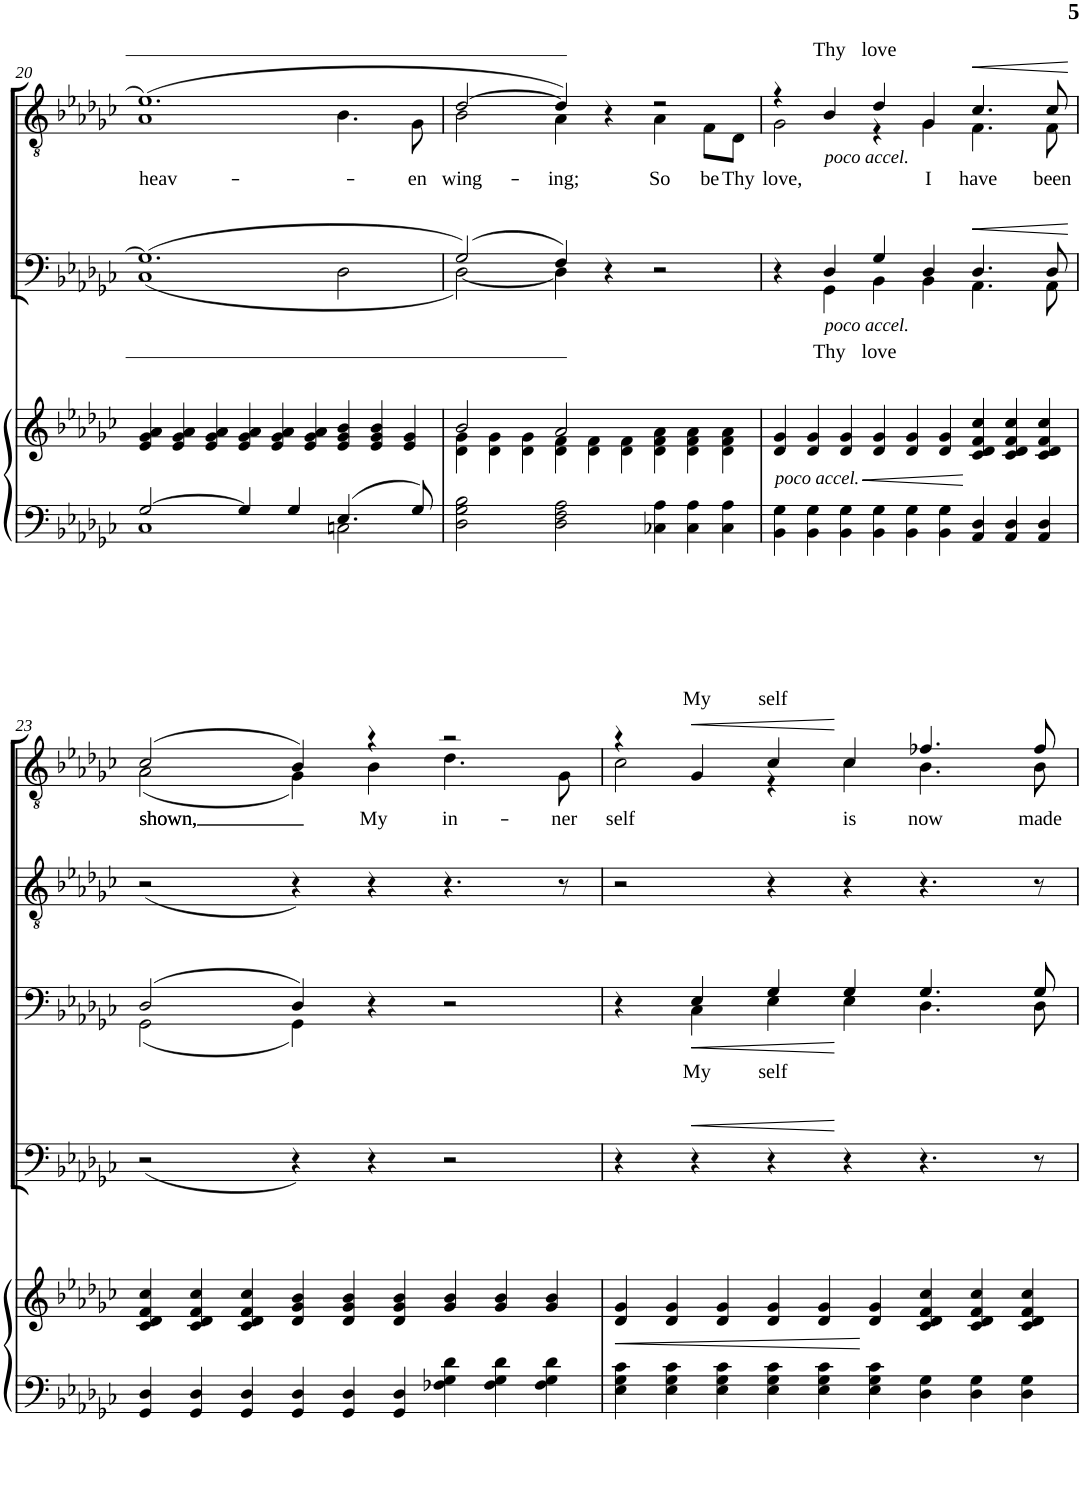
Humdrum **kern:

**kern	**kern	**dynam	**kern	**text	**dynam	**kern	**text	**dynam
*part3	*part3	*part3	*part2	*part2	*part2	*part1	*part1	*part1
*staff4	*staff3	*staff3/4	*staff2	*staff2	*staff2	*staff1	*staff1	*staff1
*I"Piano 5	*	*	*I"Piano 3	*	*	*I"Piano 1	*	*
*I'Pno	*	*	*I'Pno	*	*	*I'Pno	*	*
!!LO:PB:g=z
*clefF4	*clefG2	*	*clefF4	*	*	*clefGv2	*	*
*k[b-e-a-d-g-c-]	*k[b-e-a-d-g-c-]	*	*k[b-e-a-d-g-c-]	*	*	*k[b-e-a-d-g-c-]	*	*
*M3/2	*M3/2	*	*M3/2	*	*	*M3/2	*	*
=20	=20	=20	=20	=20	=20	=20	=20	=20
*^	*	*	*^	*	*	*^	*	*
!	!	!	!	!	!	!	!	!	!	!LO:LY:b	!
[2G-/	1C-	6e-/ 6g-/ 6a-/	.	(1.G-]	(1C-	.	.	(1.e-	1A-	heav-	.
.	.	6e-/ 6g-/ 6a-/	.	.	.	.	.	.	.	.	.
.	.	6e-/ 6g-/ 6a-/	.	.	.	.	.	.	.	.	.
4G-/]	.	6e-/ 6g-/ 6a-/	.	.	.	.	.	.	.	.	.
.	.	6e-/ 6g-/ 6a-/	.	.	.	.	.	.	.	.	.
4G-/	.	.	.	.	.	.	.	.	.	.	.
.	.	6e-/ 6g-/ 6a-/	.	.	.	.	.	.	.	.	.
4.E-/	2Cn\	6e-/ 6g-/ 6b-/	.	.	2D-\	.	.	.	4.B-\	.	.
.	.	6e-/ 6g-/ 6b-/	.	.	.	.	.	.	.	.	.
.	.	6e-/ 6g-/	.	.	.	.	.	.	.	.	.
!	!	!	!	!	!	!	!	!	!	!LO:LY:b	!
8G-/	.	.	.	.	.	.	.	.	8G-\	-en	.
*v	*v	*	*	*	*	*	*	*	*	*	*
=21	=21	=21	=21	=21	=21	=21	=21	=21	=21	=21
*	*^	*	*	*	*	*	*	*	*	*
!	!	!	!	!	!	!	!	!	!	!LO:LY:b	!
2D-\ 2G-\ 2B-\	2b-/	6d-\ 6g-\	.	(2G-/)	[2D-\)	.	.	[2d-/	2B-\	wing-	.
.	.	6d-\ 6g-\	.	.	.	.	.	.	.	.	.
.	.	6d-\ 6g-\	.	.	.	.	.	.	.	.	.
!	!	!	!	!	!	!	!	!	!	!LO:LY:b	!
2D-\ 2F\ 2A-\	2a-/	6d-\ 6f\	.	4F/)	4D-\]	.	.	4d-/])	4A-\	-ing;	.
.	.	6d-\ 6f\	.	.	.	.	.	.	.	.	.
.	.	.	.	4r	2.ryy	.	.	4r	4ryy	.	.
.	.	6d-\ 6f\	.	.	.	.	.	.	.	.	.
!	!	!	!	!	!	!	!	!	!	!LO:LY:b	!
6C-X\ 6A-\	2ryy	6d-\ 6f\ 6a-\	.	2r	.	.	.	2r	4A-\	So	.
6C-\ 6A-\	.	6d-\ 6f\ 6a-\	.	.	.	.	.	.	.	.	.
!	!	!	!	!	!	!	!	!	!	!LO:LY:b	!
.	.	.	.	.	.	.	.	.	8F\L	be	.
6C-\ 6A-\	.	6d-\ 6f\ 6a-\	.	.	.	.	.	.	.	.	.
!	!	!	!	!	!	!	!	!	!	!LO:LY:b	!
.	.	.	.	.	.	.	.	.	8D-\J	Thy	.
*	*v	*v	*	*	*	*	*	*	*	*	*
=22	=22	=22	=22	=22	=22	=22	=22	=22	=22	=22
!	!LO:TX:b:i:t=poco accel.	!	!	!	!	!	!	!	!	!
!	!	!LO:HP:b	!	!	!	!	!	!	!LO:LY:b	!
6BB-\ 6G-\	6d-/ 6g-/	<	4r	4ryy	.	.	4r	2G-\	love,	.
6BB-\ 6G-\	6d-/ 6g-/	.	.	.	.	.	.	.	.	.
!	!	!	!	!	!	!	!LO:TX:b:i:t=poco accel.	!	!	!
!	!	!	!LO:TX:b:i:t=poco accel.	!	!	!	!	!	!	!
!	!	!	!	!	!LO:LY:b	!	!	!	!LO:LY:a	!
.	.	.	4D-/	4GG-\	Thy	.	4B-/	.	Thy	.
6BB-\ 6G-\	6d-/ 6g-/	.	.	.	.	.	.	.	.	.
!	!	!	!	!	!LO:LY:b	!	!	!	!LO:LY:a	!
6BB-\ 6G-\	6d-/ 6g-/	.	4G-/	4BB-\	love	.	4d-/	4r	love	.
6BB-\ 6G-\	6d-/ 6g-/	.	.	.	.	.	.	.	.	.
!	!	!	!	!	!	!	!	!	!LO:LY:b	!
.	.	.	4D-/	4BB-\	.	.	4G-/	4G-\	I	.
6BB-\ 6G-\	6d-/ 6g-/	.	.	.	.	.	.	.	.	.
!	!	!	!	!	!	!LO:HP:b	!	!	!LO:LY:b	!LO:HP:b
6AA-/ 6D-/	6c-/ 6d-/ 6f/ 6cc-/	[	4.D-/	4.AA-\	.	<	4.c-/	4.F\	have	<
6AA-/ 6D-/	6c-/ 6d-/ 6f/ 6cc-/	.	.	.	.	.	.	.	.	.
6AA-/ 6D-/	6c-/ 6d-/ 6f/ 6cc-/	.	.	.	.	.	.	.	.	.
!	!	!	!	!	!	!	!	!	!LO:LY:b	!
.	.	.	8D-/	8AA-\	.	.	8c-/	8F\	been	.
*	*	*	*v	*v	*	*	*	*	*	*
*	*	*	*	*	*	*v	*v	*	*
.	.	.	.	.	[	.	.	[
!!LO:LB:g=z
=23	=23	=23	=23	=23	=23	=23	=23	=23
*	*	*	*^	*	*	*	*	*
!	!	!	!	!	!	!	!	!LO:LY:b	!
*	*	*	*	*	*	*	*^	*	*
!	!	!	!	!	!	!	!	!	!LO:LY:b	!
6GG-/ 6D-/	6c-/ 6d-/ 6f/ 6cc-/	.	(2D-/	(2GG-\	.	.	(2c-/	(2A-\	shown,	.
6GG-/ 6D-/	6c-/ 6d-/ 6f/ 6cc-/	.	.	.	.	.	.	.	.	.
6GG-/ 6D-/	6c-/ 6d-/ 6f/ 6cc-/	.	.	.	.	.	.	.	.	.
6GG-/ 6D-/	6d-/ 6g-/ 6b-/	.	4D-/)	4GG-\)	.	.	4B-/)	4G-\)	.	.
6GG-/ 6D-/	6d-/ 6g-/ 6b-/	.	.	.	.	.	.	.	.	.
!	!	!	!	!	!	!	!	!	!LO:LY:b	!
.	.	.	4r	2.ryy	.	.	4r	4B-\	My	.
6GG-/ 6D-/	6d-/ 6g-/ 6b-/	.	.	.	.	.	.	.	.	.
!	!	!	!	!	!	!	!	!	!LO:LY:b	!
6F-X\ 6G-\ 6d-\	6g-/ 6b-/	.	2r	.	.	.	2r	4.d-\	in-	.
6F-\ 6G-\ 6d-\	6g-/ 6b-/	.	.	.	.	.	.	.	.	.
6F-\ 6G-\ 6d-\	6g-/ 6b-/	.	.	.	.	.	.	.	.	.
!	!	!	!	!	!	!	!	!	!LO:LY:b	!
.	.	.	.	.	.	.	.	8G-\	-ner	.
=24	=24	=24	=24	=24	=24	=24	=24	=24	=24	=24
!	!	!LO:HP:b	!	!	!	!	!	!	!LO:LY:b	!
6E-\ 6G-\ 6c-\	6d-/ 6g-/	<	4r	4ryy	.	.	4r	2c-\	self	.
6E-\ 6G-\ 6c-\	6d-/ 6g-/	.	.	.	.	.	.	.	.	.
!	!	!	!	!	!LO:LY:b	!LO:HP:b	!	!	!LO:LY:a	!LO:HP:b
.	.	.	4E-/	4C-\	My	<	4G-/	.	My	<
6E-\ 6G-\ 6c-\	6d-/ 6g-/	.	.	.	.	.	.	.	.	.
!	!	!	!	!	!LO:LY:b	!	!	!	!LO:LY:a	!
6E-\ 6G-\ 6c-\	6d-/ 6g-/	.	4G-/	4E-\	self	.	4c-/	4r	self	.
6E-\ 6G-\ 6c-\	6d-/ 6g-/	.	.	.	.	.	.	.	.	.
!	!	!	!	!	!	!	!	!	!LO:LY:b	!
.	.	.	4G-/	4E-\	.	[	4c-/	4c-\	is	[
6E-\ 6G-\ 6c-\	6d-/ 6g-/	[	.	.	.	.	.	.	.	.
!	!	!	!	!	!	!	!	!	!LO:LY:b	!
6D-\ 6G-\	6c-/ 6d-/ 6f/ 6cc-/	.	4.G-/	4.D-\	.	.	4.f-X/	4.B-\	now	.
6D-\ 6G-\	6c-/ 6d-/ 6f/ 6cc-/	.	.	.	.	.	.	.	.	.
6D-\ 6G-\	6c-/ 6d-/ 6f/ 6cc-/	.	.	.	.	.	.	.	.	.
!	!	!	!	!	!	!	!	!	!LO:LY:b	!
.	.	.	8G-/	8D-\	.	.	8f-/	8B-\	made	.
*	*	*	*v	*v	*	*	*	*	*	*
*	*	*	*	*	*	*v	*v	*	*
=	=	=	=	=	=	=	=	=
*-	*-	*-	*-	*-	*-	*-	*-	*-
